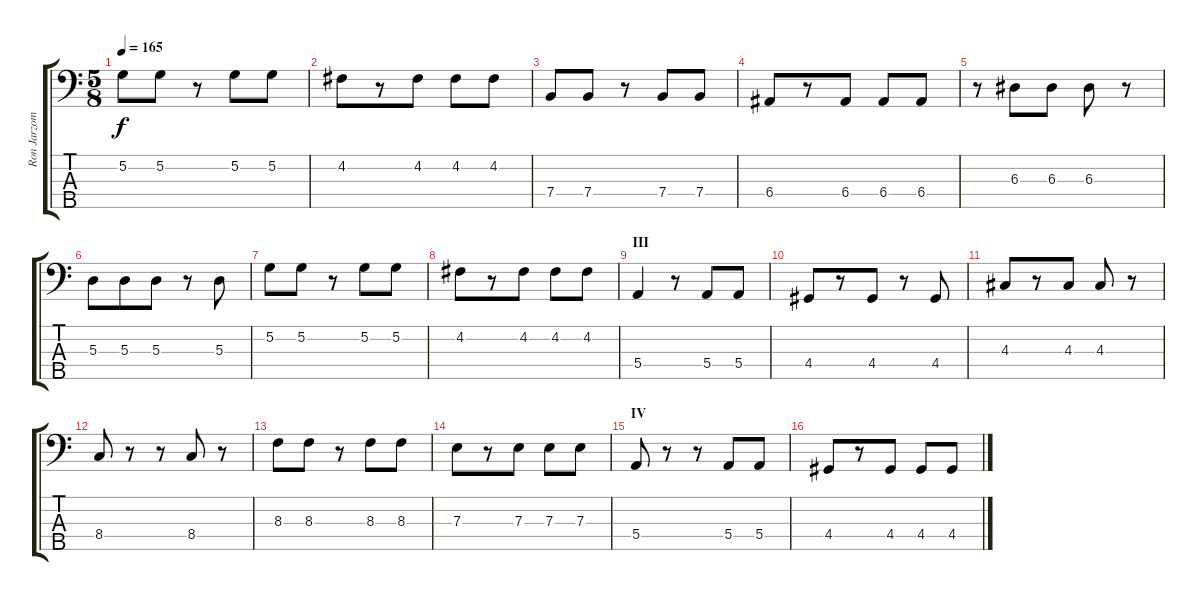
\track ("Ron Jarzombek" "Ron Jarzom") {instrument electricbassfinger}
\staff {score tabs}
\tuning (G2 D2 A1 E1 B0) {hide}
\ts (5 8)
\tempo 165
\clef f4
\ks c
5.2.8{dy f} 5.2.8 r.8 5.2.8 5.2.8 |
4.2.8 r.8 4.2.8 4.2.8 4.2.8 |
7.4.8 7.4.8 r.8 7.4.8 7.4.8 |
6.4.8 r.8 6.4.8 6.4.8 6.4.8 |
r.8 6.3.8 6.3.8 6.3.8 r.8 |
5.3.8 5.3.8 5.3.8 r.8 5.3.8 |
5.2.8 5.2.8 r.8 5.2.8 5.2.8 |
4.2.8 r.8 4.2.8 4.2.8 4.2.8 |
\section ("" "III")
5.4.4 r.8 5.4.8 5.4.8 |
4.4.8 r.8 4.4.8 r.8 4.4.8 |
4.3.8 r.8 4.3.8 4.3.8 r.8 |
8.4.8 r.8 r.8 8.4.8 r.8 |
8.3.8 8.3.8 r.8 8.3.8 8.3.8 |
7.3.8 r.8 7.3.8 7.3.8 7.3.8 |
\section ("" "IV")
5.4.8 r.8 r.8 5.4.8 5.4.8 |
4.4.8 r.8 4.4.8 4.4.8 4.4.8
